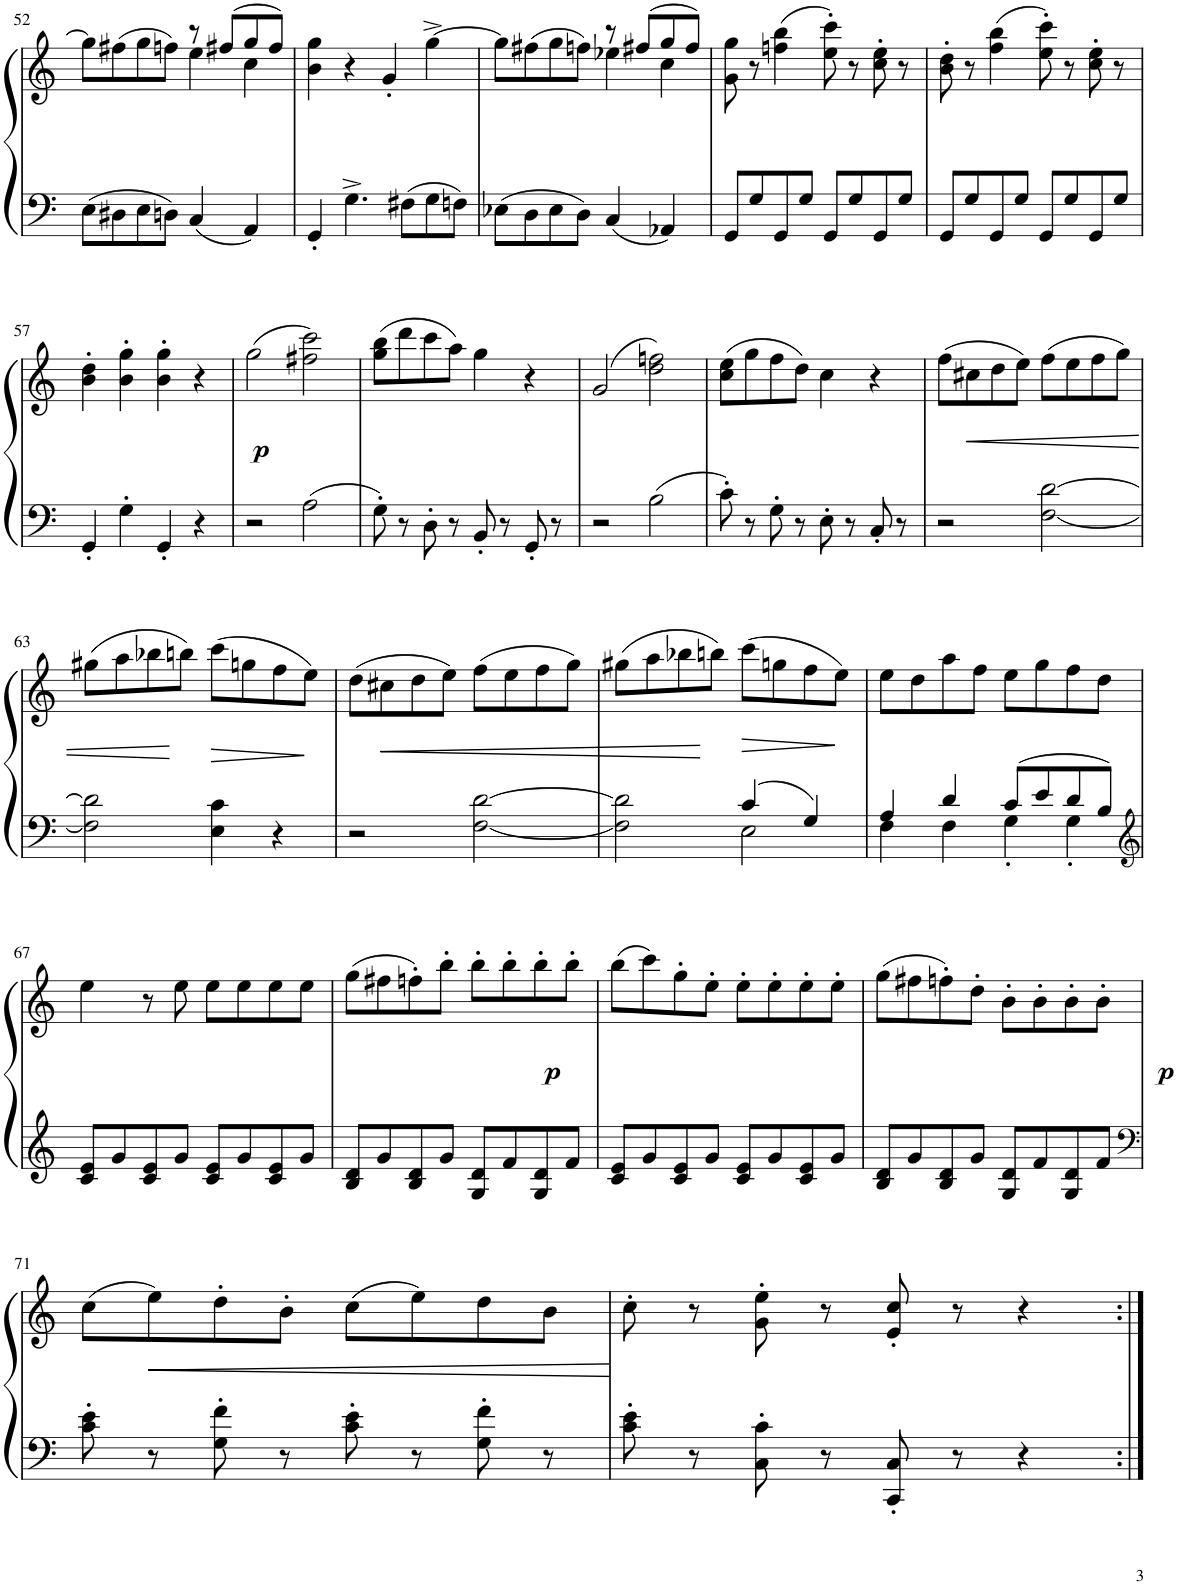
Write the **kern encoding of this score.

**kern	**kern	**dynam
*part1	*part1	*part1
*staff2	*staff1	*staff1/2
*I"Piano	*	*
*I'Pno	*	*
!!LO:PB:g=z
*clefF4	*clefG2	*
*k[]	*k[]	*
*M4/4	*M4/4	*
*met(c)	*met(c)	*
=52	=52	=52
*	*^	*
8E\L	8gg\L]	2ryy	.
8D#X\	(8ff#X\	.	.
8E\	8gg\	.	.
8Dn\J	8ffn\J)	.	.
4C/	8r	4ee\	.
.	(8ff#X/L	.	.
4AA/	8gg/	4cc\	.
.	8ff#/J)	.	.
*	*v	*v	*
=53	=53	=53
4GG'/	4b\ 4gg\	.
4.G^\	4r	.
.	4g'/	.
8F#X\L	.	.
8G\	[4gg^\	.
8Fn\J	.	.
=54	=54	=54
*	*^	*
8E-X\L	8gg\L]	2ryy	.
8D\	(8ff#X\	.	.
8E-\	8gg\	.	.
8D\J	8ffn\J)	.	.
4C/	8r	4ee-X\	.
.	(8ff#X/L	.	.
4AA-X/	8gg/	4cc\	.
.	8ff#/J)	.	.
*	*v	*v	*
=55	=55	=55
8GG/L	8g\ 8gg\	.
8G/	8r	.
8GG/	(4ffn\ 4bb\	.
8G/J	.	.
8GG/L	8ee\' 8ccc\')	.
8G/	8r	.
8GG/	8cc\' 8ee\'	.
8G/J	8r	.
=56	=56	=56
8GG/L	8b\' 8dd\'	.
8G/	8r	.
8GG/	(4ff\ 4bb\	.
8G/J	.	.
8GG/L	8ee\' 8ccc\')	.
8G/	8r	.
8GG/	8cc\' 8ee\'	.
8G/J	8r	.
!!LO:LB:g=z
=57	=57	=57
4GG'/	4b\' 4dd\'	.
4G'\	4b\' 4gg\'	.
4GG'/	4b\' 4gg\'	.
4r	4r	.
=58	=58	=58
!	!	!LO:DY:b
2r	(2gg\	p
2A\	2ff#X\ 2ccc\)	.
=59	=59	=59
8G'\	(8gg\ 8bb\L	.
8r	8ddd\	.
8D'\	8ccc\	.
8r	8aa\J)	.
8BB'/	4gg\	.
8r	.	.
8GG'/	4r	.
8r	.	.
=60	=60	=60
2r	(2g/	.
2B\	2dd\ 2ffn\)	.
=61	=61	=61
8c'\	(8cc\ 8ee\L	.
8r	8gg\	.
8G'\	8ff\	.
8r	8dd\J)	.
8E'\	4cc\	.
8r	.	.
8C'/	4r	.
8r	.	.
=62	=62	=62
2r	(8ff\L	.
!	!	!LO:HP:b
.	8cc#X\	<
.	8dd\	.
.	8ee\J)	.
[2F\ [2d\	(8ff\L	.
.	8ee\	.
.	8ff\	.
.	8gg\J)	.
!!LO:LB:g=z
=63	=63	=63
2F\] 2d\]	(8gg#X\L	.
.	8aa\	.
.	8bb-X\	.
.	8bbn\J)	[
!	!	!LO:HP:b
4E\ 4c\	(8ccc\L	>
.	8ggn\	.
4r	8ff\	.
.	8ee\J)	]
=64	=64	=64
2r	(8dd\L	.
!	!	!LO:HP:b
.	8cc#X\	<
.	8dd\	.
.	8ee\J)	.
[2F\ [2d\	(8ff\L	.
.	8ee\	.
.	8ff\	.
.	8gg\J)	.
=65	=65	=65
*^	*	*
2F\] 2d\]	2ryy	(8gg#X\L	.
.	.	8aa\	.
.	.	8bb-X\	.
.	.	8bbn\J)	[
!	!	!	!LO:HP:b
4c/	2E\	(8ccc\L	>
.	.	8ggn\	.
4G/	.	8ff\	.
.	.	8ee\J)	]
=66	=66	=66	=66
4A/	4F\	8ee\L	.
.	.	8dd\	.
4d/	4F\	8aa\	.
.	.	8ff\J	.
8c/L	4G'\	8ee\L	.
8e/	.	8gg\	.
8d/	4G'\	8ff\	.
8B/J	.	8dd\J	.
*v	*v	*	*
!!LO:LB:g=z
=67	=67	=67
*clefG2	*	*
8c/ 8e/L	4ee\	.
8g/	.	.
8c/ 8e/	8r	.
8g/J	8ee\	.
8c/ 8e/L	8ee\L	.
8g/	8ee\	.
8c/ 8e/	8ee\	.
8g/J	8ee\J	.
=68	=68	=68
8B/ 8d/L	(8gg\L	.
8g/	8ff#X\	.
8B/ 8d/	8ffn'\)	.
!	!	!LO:DY:b
8g/J	8bb'\J	p
8G/ 8d/L	8bb'\L	.
8f/	8bb'\	.
8G/ 8d/	8bb'\	.
8f/J	8bb'\J	.
=69	=69	=69
8c/ 8e/L	(8bb\L	.
8g/	8ccc\)	.
8c/ 8e/	8gg'\	.
8g/J	8ee'\J	.
8c/ 8e/L	8ee'\L	.
8g/	8ee'\	.
8c/ 8e/	8ee'\	.
8g/J	8ee'\J	.
=70	=70	=70
8B/ 8d/L	(8gg\L	.
8g/	8ff#X\	.
8B/ 8d/	8ffn'\)	.
!	!	!LO:DY:b
8g/J	8dd'\J	p
8G/ 8d/L	8b'\L	.
8f/	8b'\	.
8G/ 8d/	8b'\	.
8f/J	8b'\J	.
!!LO:LB:g=z
=71	=71	=71
*clefF4	*	*
8c\' 8e\'	(8cc\L	.
!	!	!LO:HP:b
8r	8ee\)	<
8G\' 8f\'	8dd'\	.
8r	8b'\J	.
8c\' 8e\'	(8cc\L	.
8r	8ee\)	.
8G\' 8f\'	8dd\	.
8r	8b\J	.
.	.	[
=72	=72	=72
8c\' 8e\'	8cc'\	.
8r	8r	.
8C\' 8c\'	8g\' 8ee\'	.
8r	8r	.
8CC/' 8C/'	8e/' 8cc/'	.
8r	8r	.
4r	4r	.
=:|!	=:|!	=:|!
*-	*-	*-
